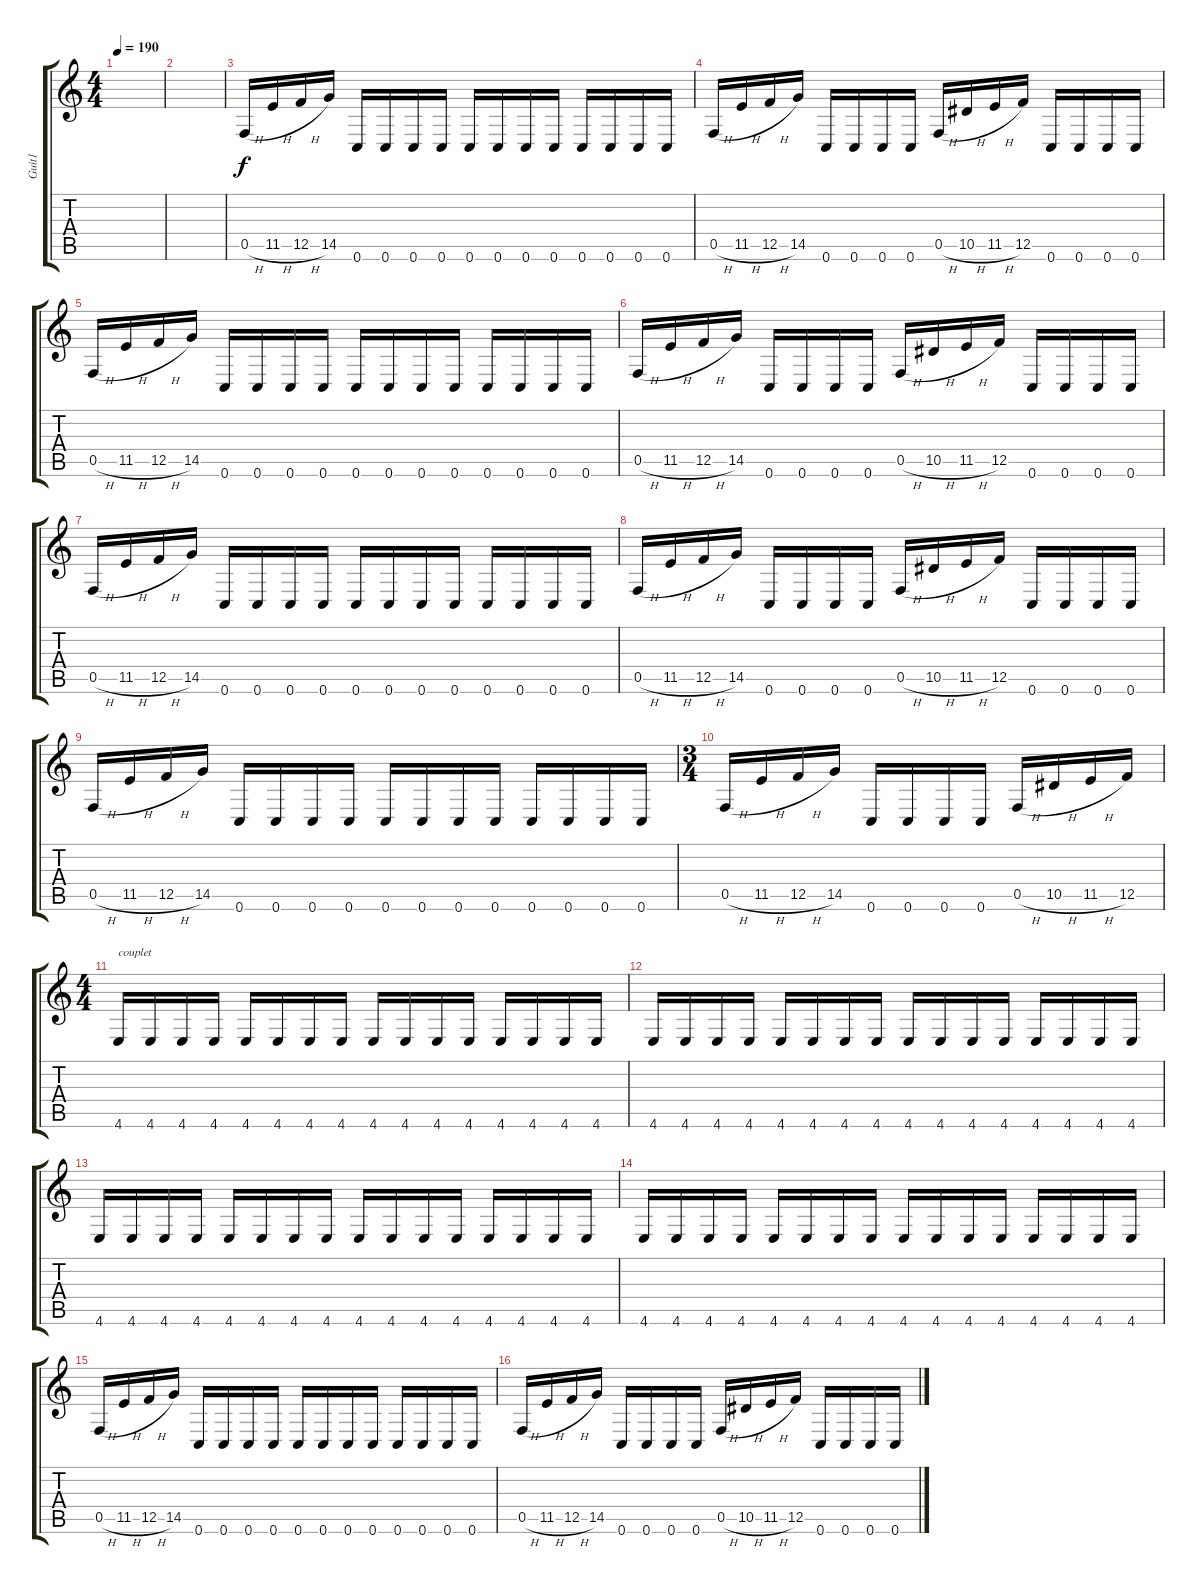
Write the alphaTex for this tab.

\track ("Guit1" "Guit1") {instrument distortionguitar}
\staff {score tabs}
\tuning (C4 G3 Eb3 Bb2 F2 C2) {hide}
\ts (4 4)
\tempo 190
\clef g2
\ks c
|
|
0.5{h}.16 11.5{h}.16 12.5{h}.16 14.5.16 0.6.16 0.6.16 0.6.16 0.6.16 0.6.16 0.6.16 0.6.16 0.6.16 0.6.16 0.6.16 0.6.16 0.6.16 |
0.5{h}.16 11.5{h}.16 12.5{h}.16 14.5.16 0.6.16 0.6.16 0.6.16 0.6.16 0.5{h}.16 10.5{h}.16 11.5{h}.16 12.5.16 0.6.16 0.6.16 0.6.16 0.6.16 |
0.5{h}.16 11.5{h}.16 12.5{h}.16 14.5.16 0.6.16 0.6.16 0.6.16 0.6.16 0.6.16 0.6.16 0.6.16 0.6.16 0.6.16 0.6.16 0.6.16 0.6.16 |
0.5{h}.16 11.5{h}.16 12.5{h}.16 14.5.16 0.6.16 0.6.16 0.6.16 0.6.16 0.5{h}.16 10.5{h}.16 11.5{h}.16 12.5.16 0.6.16 0.6.16 0.6.16 0.6.16 |
0.5{h}.16 11.5{h}.16 12.5{h}.16 14.5.16 0.6.16 0.6.16 0.6.16 0.6.16 0.6.16 0.6.16 0.6.16 0.6.16 0.6.16 0.6.16 0.6.16 0.6.16 |
0.5{h}.16 11.5{h}.16 12.5{h}.16 14.5.16 0.6.16 0.6.16 0.6.16 0.6.16 0.5{h}.16 10.5{h}.16 11.5{h}.16 12.5.16 0.6.16 0.6.16 0.6.16 0.6.16 |
0.5{h}.16 11.5{h}.16 12.5{h}.16 14.5.16 0.6.16 0.6.16 0.6.16 0.6.16 0.6.16 0.6.16 0.6.16 0.6.16 0.6.16 0.6.16 0.6.16 0.6.16 |
\ts (3 4)
0.5{h}.16 11.5{h}.16 12.5{h}.16 14.5.16 0.6.16 0.6.16 0.6.16 0.6.16 0.5{h}.16 10.5{h}.16 11.5{h}.16 12.5.16 |
\ts (4 4)
4.6.16{txt "couplet"} 4.6.16 4.6.16 4.6.16 4.6.16 4.6.16 4.6.16 4.6.16 4.6.16 4.6.16 4.6.16 4.6.16 4.6.16 4.6.16 4.6.16 4.6.16 |
4.6.16 4.6.16 4.6.16 4.6.16 4.6.16 4.6.16 4.6.16 4.6.16 4.6.16 4.6.16 4.6.16 4.6.16 4.6.16 4.6.16 4.6.16 4.6.16 |
4.6.16 4.6.16 4.6.16 4.6.16 4.6.16 4.6.16 4.6.16 4.6.16 4.6.16 4.6.16 4.6.16 4.6.16 4.6.16 4.6.16 4.6.16 4.6.16 |
4.6.16 4.6.16 4.6.16 4.6.16 4.6.16 4.6.16 4.6.16 4.6.16 4.6.16 4.6.16 4.6.16 4.6.16 4.6.16 4.6.16 4.6.16 4.6.16 |
0.5{h}.16 11.5{h}.16 12.5{h}.16 14.5.16 0.6.16 0.6.16 0.6.16 0.6.16 0.6.16 0.6.16 0.6.16 0.6.16 0.6.16 0.6.16 0.6.16 0.6.16 |
0.5{h}.16 11.5{h}.16 12.5{h}.16 14.5.16 0.6.16 0.6.16 0.6.16 0.6.16 0.5{h}.16 10.5{h}.16 11.5{h}.16 12.5.16 0.6.16 0.6.16 0.6.16 0.6.16
